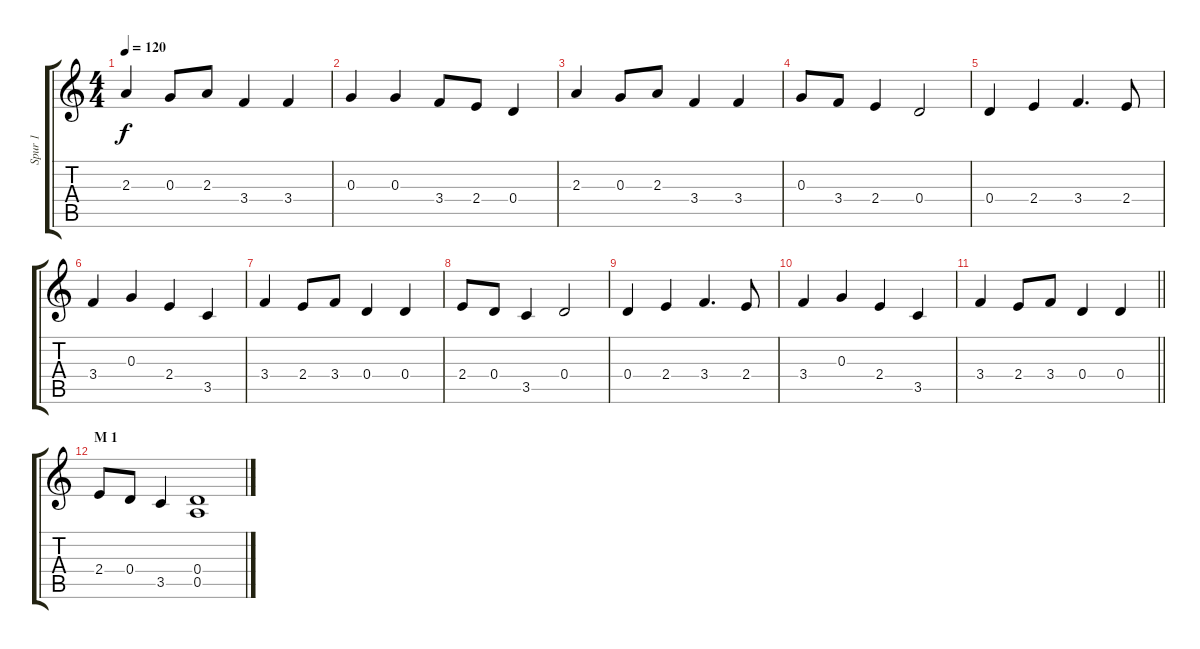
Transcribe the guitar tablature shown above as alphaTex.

\track ("Spur 1" "Spur 1") {instrument overdrivenguitar}
\staff {score tabs}
\tuning (E4 B3 G3 D3 A2 E2) {hide}
\ts (4 4)
\tempo 120
\clef g2
\ks c
2.3.4{dy f} 0.3.8 2.3.8 3.4.4 3.4.4 |
0.3.4 0.3.4 3.4.8 2.4.8 0.4.4 |
2.3.4 0.3.8 2.3.8 3.4.4 3.4.4 |
0.3.8 3.4.8 2.4.4 0.4.2 |
0.4.4 2.4.4 3.4.4{d} 2.4.8 |
3.4.4 0.3.4 2.4.4 3.5.4 |
3.4.4 2.4.8 3.4.8 0.4.4 0.4.4 |
2.4.8 0.4.8 3.5.4 0.4.2 |
0.4.4 2.4.4 3.4.4{d} 2.4.8 |
3.4.4 0.3.4 2.4.4 3.5.4 |
\barLineRight lightlight
3.4.4 2.4.8 3.4.8 0.4.4 0.4.4 |
\section ("" "M 1")
2.4.8 0.4.8 3.5.4 (0.4 0.5).1
